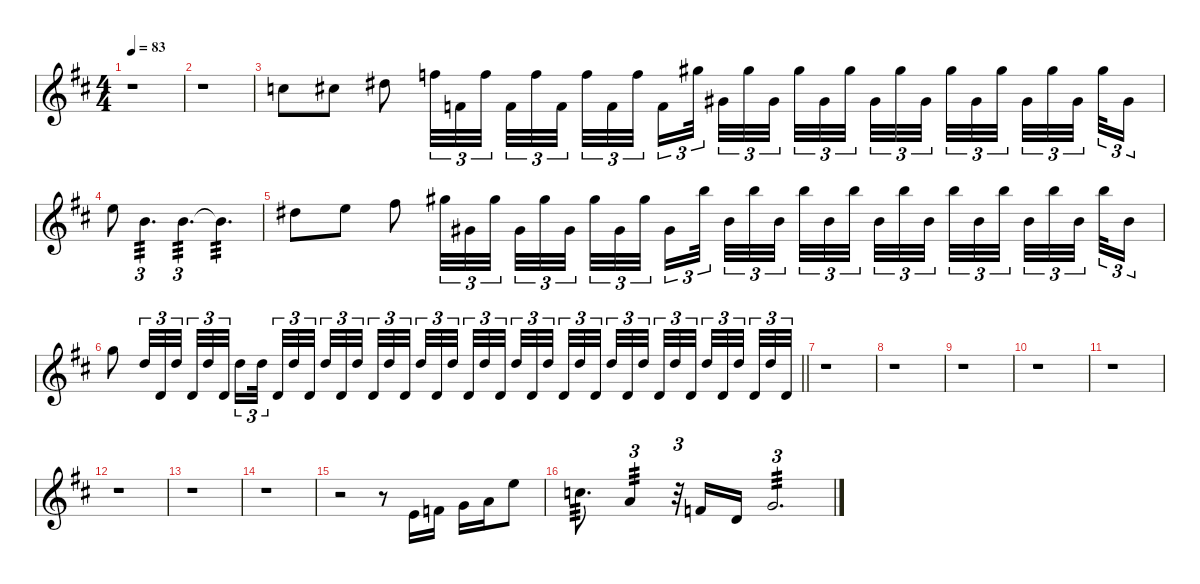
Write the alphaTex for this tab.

\defaultSystemsLayout 4
\hideDynamics
\bracketExtendMode nobrackets
\singleTrackTrackNamePolicy hidden
\multiTrackTrackNamePolicy hidden
\firstSystemTrackNameMode fullname
\firstSystemTrackNameOrientation horizontal
\otherSystemsTrackNameOrientation horizontal
\track ("Xylophone" "mar.") {defaultSystemsLayout 16 instrument marimba}
\staff {score}
\tuning (E4 B3 G3 D3 A2 E2)
\ts (4 4)
\tempo 83
\clef g2
\ks bminor
r.1{dy mf beam Down} |
r.1{beam Down} |
13.2{acc forcenatural}.8{dy f beam Down} 14.2{acc #}.8{beam Down} 16.2{acc #}.8{beam Down} 13.1{acc forcenatural}.32{tu (3 2) beam Down} 6.2{acc forcenatural}.32{tu (3 2) dy mf beam Down} 13.1{acc forcenatural}.32{tu (3 2) beam Down} 6.2{acc forcenatural}.32{tu (3 2) beam Down} 13.1{acc forcenatural}.32{tu (3 2) dy mp beam Down} 6.2{acc forcenatural}.32{tu (3 2) beam Down} 13.1{acc forcenatural}.32{tu (3 2) beam Down} 6.2{acc forcenatural}.32{tu (3 2) beam Down} 13.1{acc forcenatural}.32{tu (3 2) beam Down} 6.2{acc forcenatural}.16{tu (3 2) beam Down} 16.1{acc #}.32{tu (3 2) dy f beam Down} 9.2{acc #}.32{tu (3 2) dy mf beam Down} 16.1{acc #}.32{tu (3 2) beam Down} 9.2{acc #}.32{tu (3 2) beam Down} 16.1{acc #}.32{tu (3 2) dy mp beam Down} 9.2{acc #}.32{tu (3 2) beam Down} 16.1{acc #}.32{tu (3 2) beam Down} 9.2{acc #}.32{tu (3 2) beam Down} 16.1{acc #}.32{tu (3 2) beam Down} 9.2{acc #}.32{tu (3 2) beam Down} 16.1{acc #}.32{tu (3 2) beam Down} 9.2{acc #}.32{tu (3 2) beam Down} 16.1{acc #}.32{tu (3 2) beam Down} 9.2{acc #}.32{tu (3 2) beam Down} 16.1{acc #}.32{tu (3 2) beam Down} 9.2{acc #}.32{tu (3 2) beam Down} 16.1{acc #}.32{tu (3 2) beam Down} 9.2{acc #}.16{tu (3 2) beam Down} |
17.2{acc forcenatural}.8{dy f beam Down} 16.3{acc forcenatural}.4{d tu (3 2) tp 3 beam Down} 16.3{acc forcenatural}.4{d tu (3 2) tp 3 beam Down} 16.3{t acc forcenatural}.4{d tp 3 beam Down} |
16.2{acc #}.8{beam Down} 17.2{acc forcenatural}.8{beam Down} 19.2{acc #}.8{beam Down} 16.1{acc #}.32{tu (3 2) beam Down} 9.2{acc #}.32{tu (3 2) dy mf beam Down} 16.1{acc #}.32{tu (3 2) dy mp beam Down} 9.2{acc #}.32{tu (3 2) beam Down} 16.1{acc #}.32{tu (3 2) beam Down} 9.2{acc #}.32{tu (3 2) beam Down} 16.1{acc #}.32{tu (3 2) beam Down} 9.2{acc #}.32{tu (3 2) beam Down} 16.1{acc #}.32{tu (3 2) beam Down} 9.2{acc #}.16{tu (3 2) beam Down} 19.1{acc forcenatural}.32{tu (3 2) dy f beam Down} 12.2{acc forcenatural}.32{tu (3 2) dy mf beam Down} 19.1{acc forcenatural}.32{tu (3 2) beam Down} 12.2{acc forcenatural}.32{tu (3 2) beam Down} 19.1{acc forcenatural}.32{tu (3 2) dy mp beam Down} 12.2{acc forcenatural}.32{tu (3 2) beam Down} 19.1{acc forcenatural}.32{tu (3 2) beam Down} 12.2{acc forcenatural}.32{tu (3 2) beam Down} 19.1{acc forcenatural}.32{tu (3 2) beam Down} 12.2{acc forcenatural}.32{tu (3 2) beam Down} 19.1{acc forcenatural}.32{tu (3 2) beam Down} 12.2{acc forcenatural}.32{tu (3 2) beam Down} 19.1{acc forcenatural}.32{tu (3 2) beam Down} 12.2{acc forcenatural}.32{tu (3 2) beam Down} 19.1{acc forcenatural}.32{tu (3 2) beam Down} 12.2{acc forcenatural}.32{tu (3 2) beam Down} 19.1{acc forcenatural}.32{tu (3 2) beam Down} 12.2{acc forcenatural}.16{tu (3 2) beam Down} |
\barLineRight lightlight
20.2{acc forcenatural}.8{dy f beam Down} 19.3{acc forcenatural}.32{tu (3 2) beam Up} 12.4{acc forcenatural}.32{tu (3 2) dy mf beam Up} 19.3{acc forcenatural}.32{tu (3 2) beam Up} 12.4{acc forcenatural}.32{tu (3 2) dy mp beam Up} 19.3{acc forcenatural}.32{tu (3 2) beam Up} 12.4{acc forcenatural}.32{tu (3 2) beam Up} 19.3{acc forcenatural}.16{tu (3 2) beam Down} 19.3{acc forcenatural}.32{tu (3 2) dy f beam Down} 12.4{acc forcenatural}.32{tu (3 2) dy mf beam Up} 19.3{acc forcenatural}.32{tu (3 2) beam Up} 12.4{acc forcenatural}.32{tu (3 2) beam Up} 19.3{acc forcenatural}.32{tu (3 2) dy mp beam Up} 12.4{acc forcenatural}.32{tu (3 2) beam Up} 19.3{acc forcenatural}.32{tu (3 2) beam Up} 12.4{acc forcenatural}.32{tu (3 2) beam Up} 19.3{acc forcenatural}.32{tu (3 2) beam Up} 12.4{acc forcenatural}.32{tu (3 2) beam Up} 19.3{acc forcenatural}.32{tu (3 2) beam Up} 12.4{acc forcenatural}.32{tu (3 2) beam Up} 19.3{acc forcenatural}.32{tu (3 2) beam Up} 12.4{acc forcenatural}.32{tu (3 2) beam Up} 19.3{acc forcenatural}.32{tu (3 2) beam Up} 12.4{acc forcenatural}.32{tu (3 2) beam Up} 19.3{acc forcenatural}.32{tu (3 2) beam Up} 12.4{acc forcenatural}.32{tu (3 2) beam Up} 19.3{acc forcenatural}.32{tu (3 2) beam Up} 12.4{acc forcenatural}.32{tu (3 2) beam Up} 19.3{acc forcenatural}.32{tu (3 2) beam Up} 12.4{acc forcenatural}.32{tu (3 2) beam Up} 19.3{acc forcenatural}.32{tu (3 2) beam Up} 12.4{acc forcenatural}.32{tu (3 2) beam Up} 19.3{acc forcenatural}.32{tu (3 2) beam Up} 12.4{acc forcenatural}.32{tu (3 2) beam Up} 19.3{acc forcenatural}.32{tu (3 2) beam Up} 12.4{acc forcenatural}.32{tu (3 2) beam Up} 19.3{acc forcenatural}.32{tu (3 2) beam Up} 12.4{acc forcenatural}.32{tu (3 2) beam Up} 19.3{acc forcenatural}.32{tu (3 2) beam Up} 12.4{acc forcenatural}.32{tu (3 2) beam Up} 19.3{acc forcenatural}.32{tu (3 2) beam Up} 12.4{acc forcenatural}.32{tu (3 2) beam Up} |
r.1{beam Down} |
r.1{beam Down} |
r.1{beam Down} |
r.1{beam Down} |
r.1{beam Down} |
r.1{beam Down} |
r.1{beam Down} |
r.1{beam Down} |
r.2{beam Down} r.8{beam Down} 9.3{acc forcenatural}.16{dy f beam Up} 10.3{acc forcenatural}.16{beam Up} 12.3{acc forcenatural}.16{beam Down} 10.2{acc forcenatural}.16{beam Down} 12.1{acc forcenatural}.8{beam Down} |
13.2{acc forcenatural}.8{d tp 3 beam Down} 10.2{acc forcenatural}.4{tu (3 2) tp 3 beam Up} r.32{tu (3 2) beam Up} 10.3{acc forcenatural}.16{beam Up} 12.4{acc forcenatural}.16{beam Up} 12.3{acc forcenatural}.2{d tu (3 2) tp 3 beam Up}
